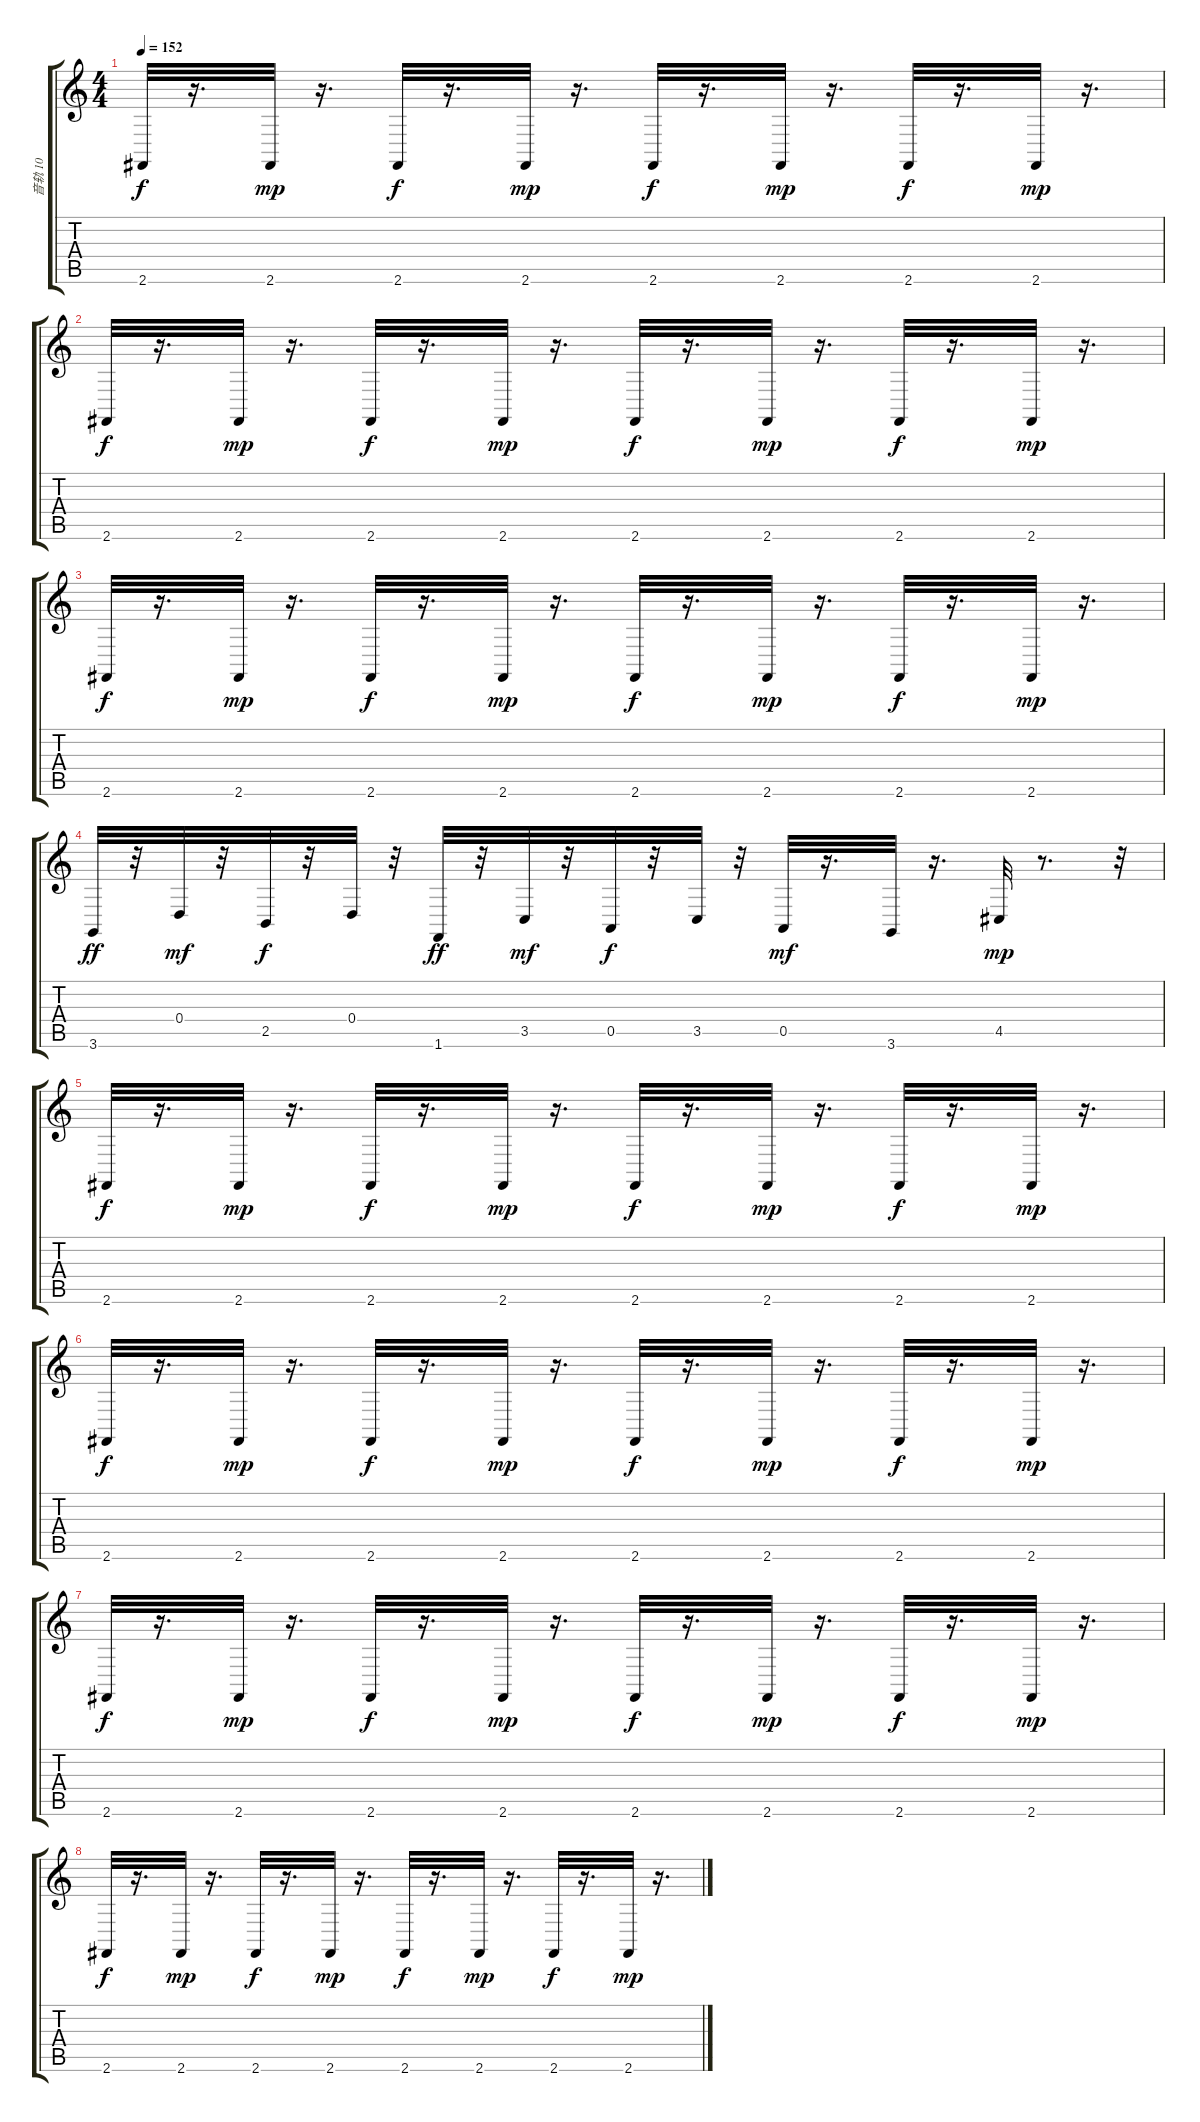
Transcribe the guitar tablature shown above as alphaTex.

\track ("音轨 10" "音轨 10") {instrument acousticgrandpiano}
\staff {score tabs}
\tuning (E4 B3 G3 D3 A2 E2) {hide}
\ts (4 4)
\tempo 152
\clef g2
\ks c
2.6.32{dy f} r.16{d} 2.6.32{dy mp} r.16{d} 2.6.32{dy f} r.16{d} 2.6.32{dy mp} r.16{d} 2.6.32{dy f} r.16{d} 2.6.32{dy mp} r.16{d} 2.6.32{dy f} r.16{d} 2.6.32{dy mp} r.16{d} |
2.6.32{dy f} r.16{d} 2.6.32{dy mp} r.16{d} 2.6.32{dy f} r.16{d} 2.6.32{dy mp} r.16{d} 2.6.32{dy f} r.16{d} 2.6.32{dy mp} r.16{d} 2.6.32{dy f} r.16{d} 2.6.32{dy mp} r.16{d} |
2.6.32{dy f} r.16{d} 2.6.32{dy mp} r.16{d} 2.6.32{dy f} r.16{d} 2.6.32{dy mp} r.16{d} 2.6.32{dy f} r.16{d} 2.6.32{dy mp} r.16{d} 2.6.32{dy f} r.16{d} 2.6.32{dy mp} r.16{d} |
3.6.32{dy ff} r.32 0.4.32{dy mf} r.32 2.5.32{dy f} r.32 0.4.32 r.32 1.6.32{dy ff} r.32 3.5.32{dy mf} r.32 0.5.32{dy f} r.32 3.5.32 r.32 0.5.32{dy mf} r.16{d} 3.6.32 r.16{d} 4.5.32{dy mp} r.8{d} r.32 |
2.6.32{dy f} r.16{d} 2.6.32{dy mp} r.16{d} 2.6.32{dy f} r.16{d} 2.6.32{dy mp} r.16{d} 2.6.32{dy f} r.16{d} 2.6.32{dy mp} r.16{d} 2.6.32{dy f} r.16{d} 2.6.32{dy mp} r.16{d} |
2.6.32{dy f} r.16{d} 2.6.32{dy mp} r.16{d} 2.6.32{dy f} r.16{d} 2.6.32{dy mp} r.16{d} 2.6.32{dy f} r.16{d} 2.6.32{dy mp} r.16{d} 2.6.32{dy f} r.16{d} 2.6.32{dy mp} r.16{d} |
2.6.32{dy f} r.16{d} 2.6.32{dy mp} r.16{d} 2.6.32{dy f} r.16{d} 2.6.32{dy mp} r.16{d} 2.6.32{dy f} r.16{d} 2.6.32{dy mp} r.16{d} 2.6.32{dy f} r.16{d} 2.6.32{dy mp} r.16{d} |
2.6.32{dy f} r.16{d} 2.6.32{dy mp} r.16{d} 2.6.32{dy f} r.16{d} 2.6.32{dy mp} r.16{d} 2.6.32{dy f} r.16{d} 2.6.32{dy mp} r.16{d} 2.6.32{dy f} r.16{d} 2.6.32{dy mp} r.16{d}
